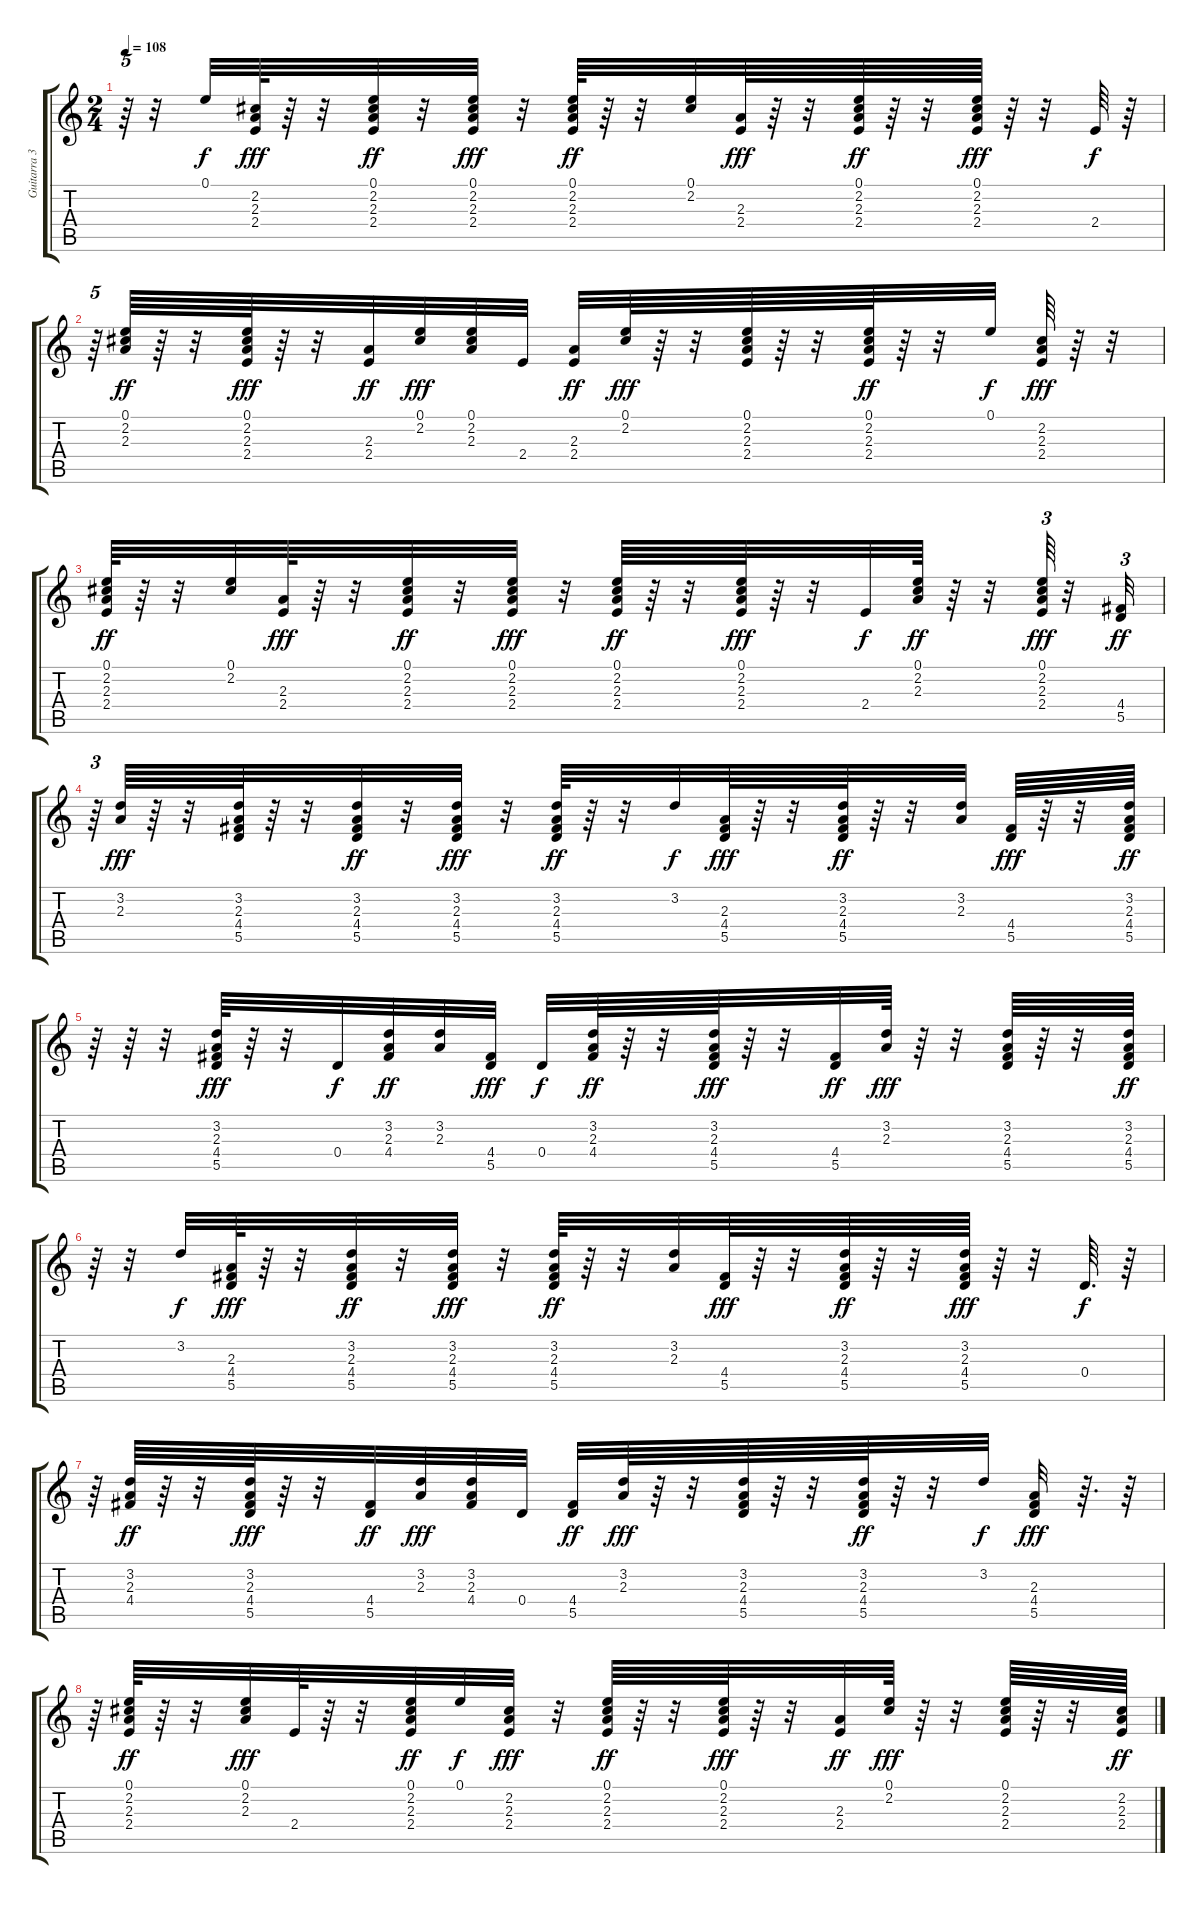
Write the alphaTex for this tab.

\track ("Guitarra 3" "Guitarra 3") {instrument acousticguitarnylon}
\staff {score tabs}
\tuning (E4 B3 G3 D3 A2 E2) {hide}
\ts (2 4)
\tempo 108
\clef g2
\ks c
r.64{tu (5 4) dy ff} r.32 0.1.32{dy f} (2.2 2.3 2.4).64{dy fff} r.64 r.32 (0.1 2.2 2.3 2.4).32{dy ff} r.32 (0.1 2.2 2.3 2.4).32{dy fff} r.32 (0.1 2.2 2.3 2.4).64{dy ff} r.64 r.32 (0.1 2.2).32 (2.3 2.4).64{dy fff} r.64 r.32 (0.1 2.2 2.3 2.4).64{dy ff} r.64 r.32 (0.1 2.2 2.3 2.4).64{dy fff} r.64 r.32 2.4.64{dy f} r.64 |
r.64{tu (5 4)} (0.1 2.2 2.3).64{dy ff} r.64 r.32 (0.1 2.2 2.3 2.4).64{dy fff} r.64 r.32 (2.3 2.4).32{dy ff} (0.1 2.2).32{dy fff} (0.1 2.2 2.3).32 2.4.32 (2.3 2.4).32{dy ff} (0.1 2.2).64{dy fff} r.64 r.32 (0.1 2.2 2.3 2.4).64 r.64 r.32 (0.1 2.2 2.3 2.4).64{dy ff} r.64 r.32 0.1.32{dy f} (2.2 2.3 2.4).64{dy fff} r.64 r.32 |
(0.1 2.2 2.3 2.4).64{dy ff} r.64 r.32 (0.1 2.2).32 (2.3 2.4).64{dy fff} r.64 r.32 (0.1 2.2 2.3 2.4).32{dy ff} r.32 (0.1 2.2 2.3 2.4).32{dy fff} r.32 (0.1 2.2 2.3 2.4).64{dy ff} r.64 r.32 (0.1 2.2 2.3 2.4).64{dy fff} r.64 r.32 2.4.32{dy f} (0.1 2.2 2.3).64{dy ff} r.64 r.32 (0.1 2.2 2.3 2.4).64{tu (3 2) dy fff} r.32 (4.4 5.5).32{tu (3 2) dy ff} |
r.64{tu (3 2)} (3.2 2.3).64{dy fff} r.64 r.32 (3.2 2.3 4.4 5.5).64 r.64 r.32 (3.2 2.3 4.4 5.5).32{dy ff} r.32 (3.2 2.3 4.4 5.5).32{dy fff} r.32 (3.2 2.3 4.4 5.5).64{dy ff} r.64 r.32 3.2.32{dy f} (2.3 4.4 5.5).64{dy fff} r.64 r.32 (3.2 2.3 4.4 5.5).64{dy ff} r.64 r.32 (3.2 2.3).32 (4.4 5.5).64{dy fff} r.64 r.32 (3.2 2.3 4.4 5.5).64{dy ff} |
r.64 r.64 r.32 (3.2 2.3 4.4 5.5).64{dy fff} r.64 r.32 0.4.32{dy f} (3.2 2.3 4.4).32{dy ff} (3.2 2.3).32 (4.4 5.5).32{dy fff} 0.4.32{dy f} (3.2 2.3 4.4).64{dy ff} r.64 r.32 (3.2 2.3 4.4 5.5).64{dy fff} r.64 r.32 (4.4 5.5).32{dy ff} (3.2 2.3).64{dy fff} r.64 r.32 (3.2 2.3 4.4 5.5).64 r.64 r.32 (3.2 2.3 4.4 5.5).64{dy ff} |
r.64 r.32 3.2.32{dy f} (2.3 4.4 5.5).64{dy fff} r.64 r.32 (3.2 2.3 4.4 5.5).32{dy ff} r.32 (3.2 2.3 4.4 5.5).32{dy fff} r.32 (3.2 2.3 4.4 5.5).64{dy ff} r.64 r.32 (3.2 2.3).32 (4.4 5.5).64{dy fff} r.64 r.32 (3.2 2.3 4.4 5.5).64{dy ff} r.64 r.32 (3.2 2.3 4.4 5.5).64{dy fff} r.64 r.32 0.4.64{d dy f} r.64 |
r.64 (3.2 2.3 4.4).64{dy ff} r.64 r.32 (3.2 2.3 4.4 5.5).64{dy fff} r.64 r.32 (4.4 5.5).32{dy ff} (3.2 2.3).32{dy fff} (3.2 2.3 4.4).32 0.4.32 (4.4 5.5).32{dy ff} (3.2 2.3).64{dy fff} r.64 r.32 (3.2 2.3 4.4 5.5).64 r.64 r.32 (3.2 2.3 4.4 5.5).64{dy ff} r.64 r.32 3.2.32{dy f} (2.3 4.4 5.5).32{dy fff} r.64{d} r.64 |
r.64 (0.1 2.2 2.3 2.4).64{dy ff} r.64 r.32 (0.1 2.2 2.3).32{dy fff} 2.4.64 r.64 r.32 (0.1 2.2 2.3 2.4).32{dy ff} 0.1.32{dy f} (2.2 2.3 2.4).32{dy fff} r.32 (0.1 2.2 2.3 2.4).64{dy ff} r.64 r.32 (0.1 2.2 2.3 2.4).64{dy fff} r.64 r.32 (2.3 2.4).32{dy ff} (0.1 2.2).64{dy fff} r.64 r.32 (0.1 2.2 2.3 2.4).64 r.64 r.32 (2.2 2.3 2.4).64{dy ff}
